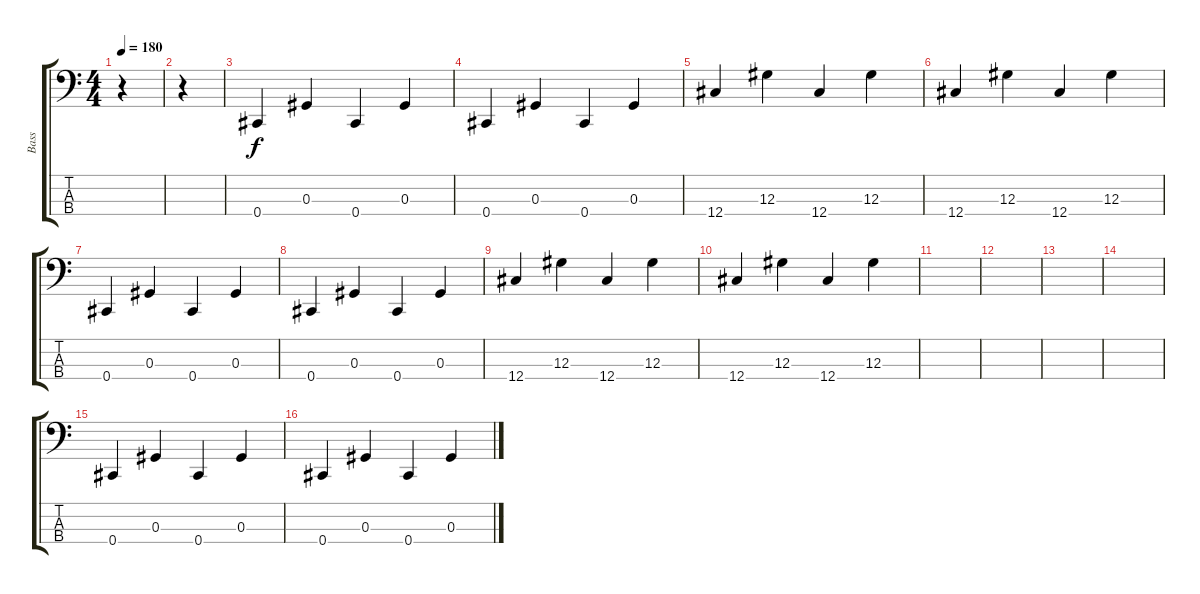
\track ("Bass" "Bass") {instrument electricbassfinger}
\staff {score tabs}
\tuning (Gb2 Db2 Ab1 Db1) {hide}
\ts (4 4)
\tempo 180
\clef f4
\ks c
r.4{dy f} |
r.4 |
0.4.4 0.3.4 0.4.4 0.3.4 |
0.4.4 0.3.4 0.4.4 0.3.4 |
12.4.4 12.3.4 12.4.4 12.3.4 |
12.4.4 12.3.4 12.4.4 12.3.4 |
0.4.4 0.3.4 0.4.4 0.3.4 |
0.4.4 0.3.4 0.4.4 0.3.4 |
12.4.4 12.3.4 12.4.4 12.3.4 |
12.4.4 12.3.4 12.4.4 12.3.4 |
|
|
|
|
0.4.4 0.3.4 0.4.4 0.3.4 |
0.4.4 0.3.4 0.4.4 0.3.4
